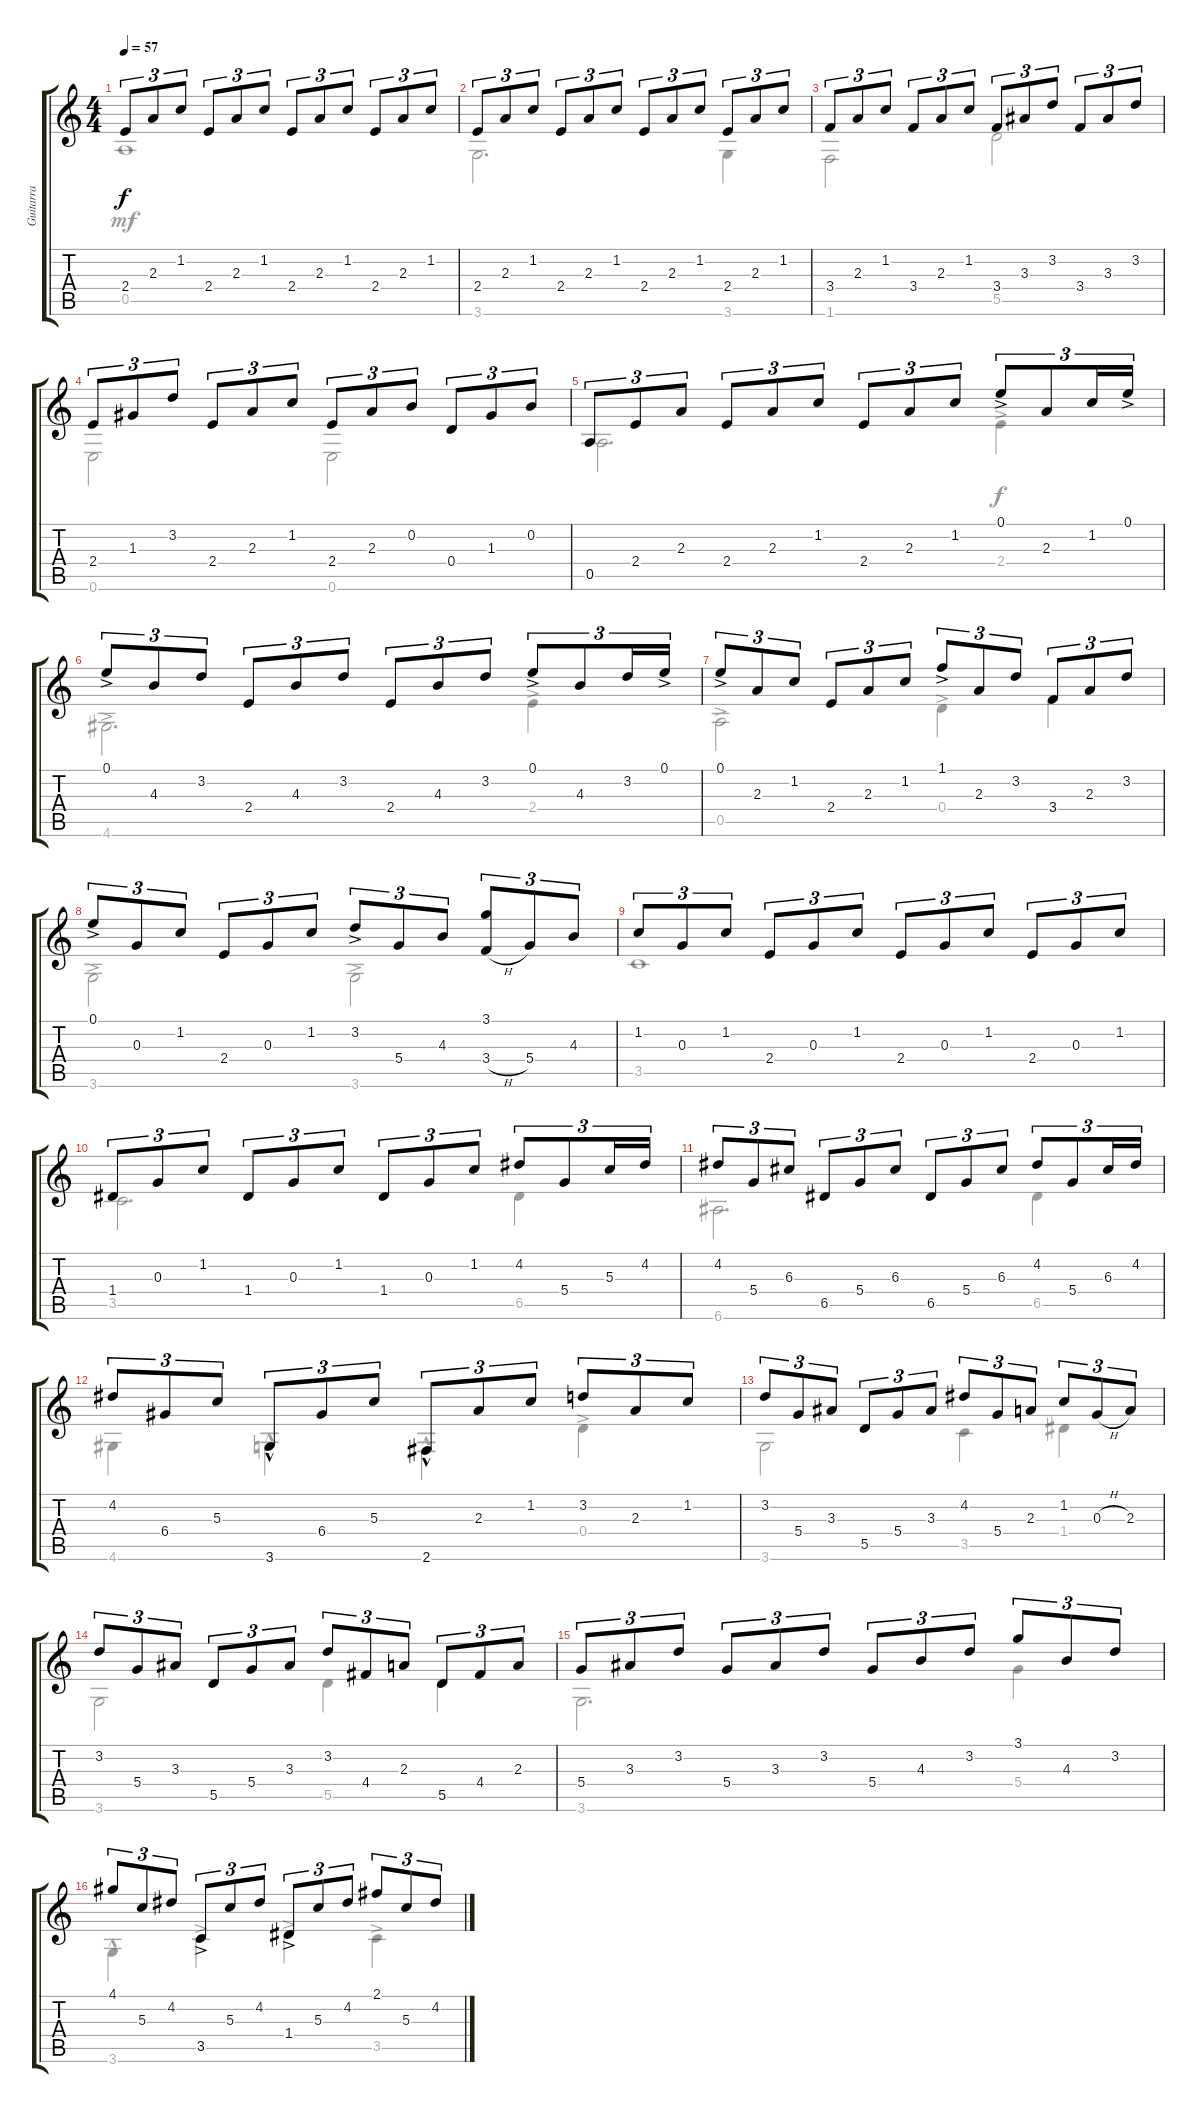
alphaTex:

\track ("Guitarra" "Guitarra") {instrument acousticguitarnylon}
\staff {score tabs}
\tuning (E4 B3 G3 D3 A2 E2) {hide}
\voice
\ts (4 4)
\tempo 57
\clef g2
\ks c
2.4.8{tu (3 2) dy f instrument acousticguitarnylon} 2.3.8{tu (3 2)} 1.2.8{tu (3 2)} 2.4.8{tu (3 2)} 2.3.8{tu (3 2)} 1.2.8{tu (3 2)} 2.4.8{tu (3 2)} 2.3.8{tu (3 2)} 1.2.8{tu (3 2)} 2.4.8{tu (3 2)} 2.3.8{tu (3 2)} 1.2.8{tu (3 2)} |
2.4.8{tu (3 2)} 2.3.8{tu (3 2)} 1.2.8{tu (3 2)} 2.4.8{tu (3 2)} 2.3.8{tu (3 2)} 1.2.8{tu (3 2)} 2.4.8{tu (3 2)} 2.3.8{tu (3 2)} 1.2.8{tu (3 2)} 2.4.8{tu (3 2)} 2.3.8{tu (3 2)} 1.2.8{tu (3 2)} |
3.4.8{tu (3 2)} 2.3.8{tu (3 2)} 1.2.8{tu (3 2)} 3.4.8{tu (3 2)} 2.3.8{tu (3 2)} 1.2.8{tu (3 2)} 3.4.8{tu (3 2)} 3.3.8{tu (3 2)} 3.2.8{tu (3 2)} 3.4.8{tu (3 2)} 3.3.8{tu (3 2)} 3.2.8{tu (3 2)} |
2.4.8{tu (3 2)} 1.3.8{tu (3 2)} 3.2.8{tu (3 2)} 2.4.8{tu (3 2)} 2.3.8{tu (3 2)} 1.2.8{tu (3 2)} 2.4.8{tu (3 2)} 2.3.8{tu (3 2)} 0.2.8{tu (3 2)} 0.4.8{tu (3 2)} 1.3.8{tu (3 2)} 0.2.8{tu (3 2)} |
0.5.8{tu (3 2)} 2.4.8{tu (3 2)} 2.3.8{tu (3 2)} 2.4.8{tu (3 2)} 2.3.8{tu (3 2)} 1.2.8{tu (3 2)} 2.4.8{tu (3 2)} 2.3.8{tu (3 2)} 1.2.8{tu (3 2)} 0.1{ac}.8{tu (3 2)} 2.3.8{tu (3 2)} 1.2.16{tu (3 2)} 0.1{ac}.16{tu (3 2)} |
0.1{ac}.8{tu (3 2)} 4.3.8{tu (3 2)} 3.2.8{tu (3 2)} 2.4.8{tu (3 2)} 4.3.8{tu (3 2)} 3.2.8{tu (3 2)} 2.4.8{tu (3 2)} 4.3.8{tu (3 2)} 3.2.8{tu (3 2)} 0.1{ac}.8{tu (3 2)} 4.3.8{tu (3 2)} 3.2.16{tu (3 2)} 0.1{ac}.16{tu (3 2)} |
0.1{ac}.8{tu (3 2)} 2.3.8{tu (3 2)} 1.2.8{tu (3 2)} 2.4.8{tu (3 2)} 2.3.8{tu (3 2)} 1.2.8{tu (3 2)} 1.1{ac}.8{tu (3 2)} 2.3.8{tu (3 2)} 3.2.8{tu (3 2)} 3.4.8{tu (3 2)} 2.3.8{tu (3 2)} 3.2.8{tu (3 2)} |
0.1{ac}.8{tu (3 2)} 0.3.8{tu (3 2)} 1.2.8{tu (3 2)} 2.4.8{tu (3 2)} 0.3.8{tu (3 2)} 1.2.8{tu (3 2)} 3.2{ac}.8{tu (3 2)} 5.4.8{tu (3 2)} 4.3.8{tu (3 2)} (3.1 3.4{h}).8{tu (3 2)} 5.4.8{tu (3 2)} 4.3.8{tu (3 2)} |
1.2.8{tu (3 2)} 0.3.8{tu (3 2)} 1.2.8{tu (3 2)} 2.4.8{tu (3 2)} 0.3.8{tu (3 2)} 1.2.8{tu (3 2)} 2.4.8{tu (3 2)} 0.3.8{tu (3 2)} 1.2.8{tu (3 2)} 2.4.8{tu (3 2)} 0.3.8{tu (3 2)} 1.2.8{tu (3 2)} |
1.4.8{tu (3 2)} 0.3.8{tu (3 2)} 1.2.8{tu (3 2)} 1.4.8{tu (3 2)} 0.3.8{tu (3 2)} 1.2.8{tu (3 2)} 1.4.8{tu (3 2)} 0.3.8{tu (3 2)} 1.2.8{tu (3 2)} 4.2.8{tu (3 2)} 5.4.8{tu (3 2)} 5.3.16{tu (3 2)} 4.2.16{tu (3 2)} |
4.2.8{tu (3 2)} 5.4.8{tu (3 2)} 6.3.8{tu (3 2)} 6.5.8{tu (3 2)} 5.4.8{tu (3 2)} 6.3.8{tu (3 2)} 6.5.8{tu (3 2)} 5.4.8{tu (3 2)} 6.3.8{tu (3 2)} 4.2.8{tu (3 2)} 5.4.8{tu (3 2)} 6.3.16{tu (3 2)} 4.2.16{tu (3 2)} |
4.2.8{tu (3 2)} 6.4.8{tu (3 2)} 5.3.8{tu (3 2)} 3.6{hac}.8{tu (3 2)} 6.4.8{tu (3 2)} 5.3.8{tu (3 2)} 2.6{hac}.8{tu (3 2)} 2.3.8{tu (3 2)} 1.2.8{tu (3 2)} 3.2.8{tu (3 2)} 2.3.8{tu (3 2)} 1.2.8{tu (3 2)} |
3.2.8{tu (3 2)} 5.4.8{tu (3 2)} 3.3.8{tu (3 2)} 5.5.8{tu (3 2)} 5.4.8{tu (3 2)} 3.3.8{tu (3 2)} 4.2.8{tu (3 2)} 5.4.8{tu (3 2)} 2.3.8{tu (3 2)} 1.2.8{tu (3 2)} 0.3{h}.8{tu (3 2)} 2.3.8{tu (3 2)} |
3.2.8{tu (3 2)} 5.4.8{tu (3 2)} 3.3.8{tu (3 2)} 5.5.8{tu (3 2)} 5.4.8{tu (3 2)} 3.3.8{tu (3 2)} 3.2.8{tu (3 2)} 4.4.8{tu (3 2)} 2.3.8{tu (3 2)} 5.5.8{tu (3 2)} 4.4.8{tu (3 2)} 2.3.8{tu (3 2)} |
5.4.8{tu (3 2)} 3.3.8{tu (3 2)} 3.2.8{tu (3 2)} 5.4.8{tu (3 2)} 3.3.8{tu (3 2)} 3.2.8{tu (3 2)} 5.4.8{tu (3 2)} 4.3.8{tu (3 2)} 3.2.8{tu (3 2)} 3.1.8{tu (3 2)} 4.3.8{tu (3 2)} 3.2.8{tu (3 2)} |
4.1.8{tu (3 2)} 5.3.8{tu (3 2)} 4.2.8{tu (3 2)} 3.5{ac}.8{tu (3 2)} 5.3.8{tu (3 2)} 4.2.8{tu (3 2)} 1.4{ac}.8{tu (3 2)} 5.3.8{tu (3 2)} 4.2.8{tu (3 2)} 2.1.8{tu (3 2)} 5.3.8{tu (3 2)} 4.2.8{tu (3 2)}
\voice
\clef g2
\ottava regular
\simile none
\ks c
0.5.1{dy mf} |
3.6.2{d} 3.6.4 |
1.6.2 5.5.2 |
0.6.2 0.6.2 |
0.5.2{d} 2.4{ac}.4{dy f} |
4.6{ac}.2{d} 2.4{ac}.4 |
0.5{ac}.2 0.4{ac}.4 3.4.4 |
3.6{ac}.2 3.6{ac}.2 |
3.5.1 |
3.5.2{d} 6.5.4 |
6.6.2{d} 6.5.4 |
4.6.4 3.6{hac}.4 2.6{hac}.4 0.4{ac}.4 |
3.6.2 3.5.4 1.4.4 |
3.6.2 5.5.4 5.5.4 |
3.6.2{d} 5.4.4 |
3.6{hac}.4 3.5{ac}.4 1.4{ac}.4 3.5{ac}.4
